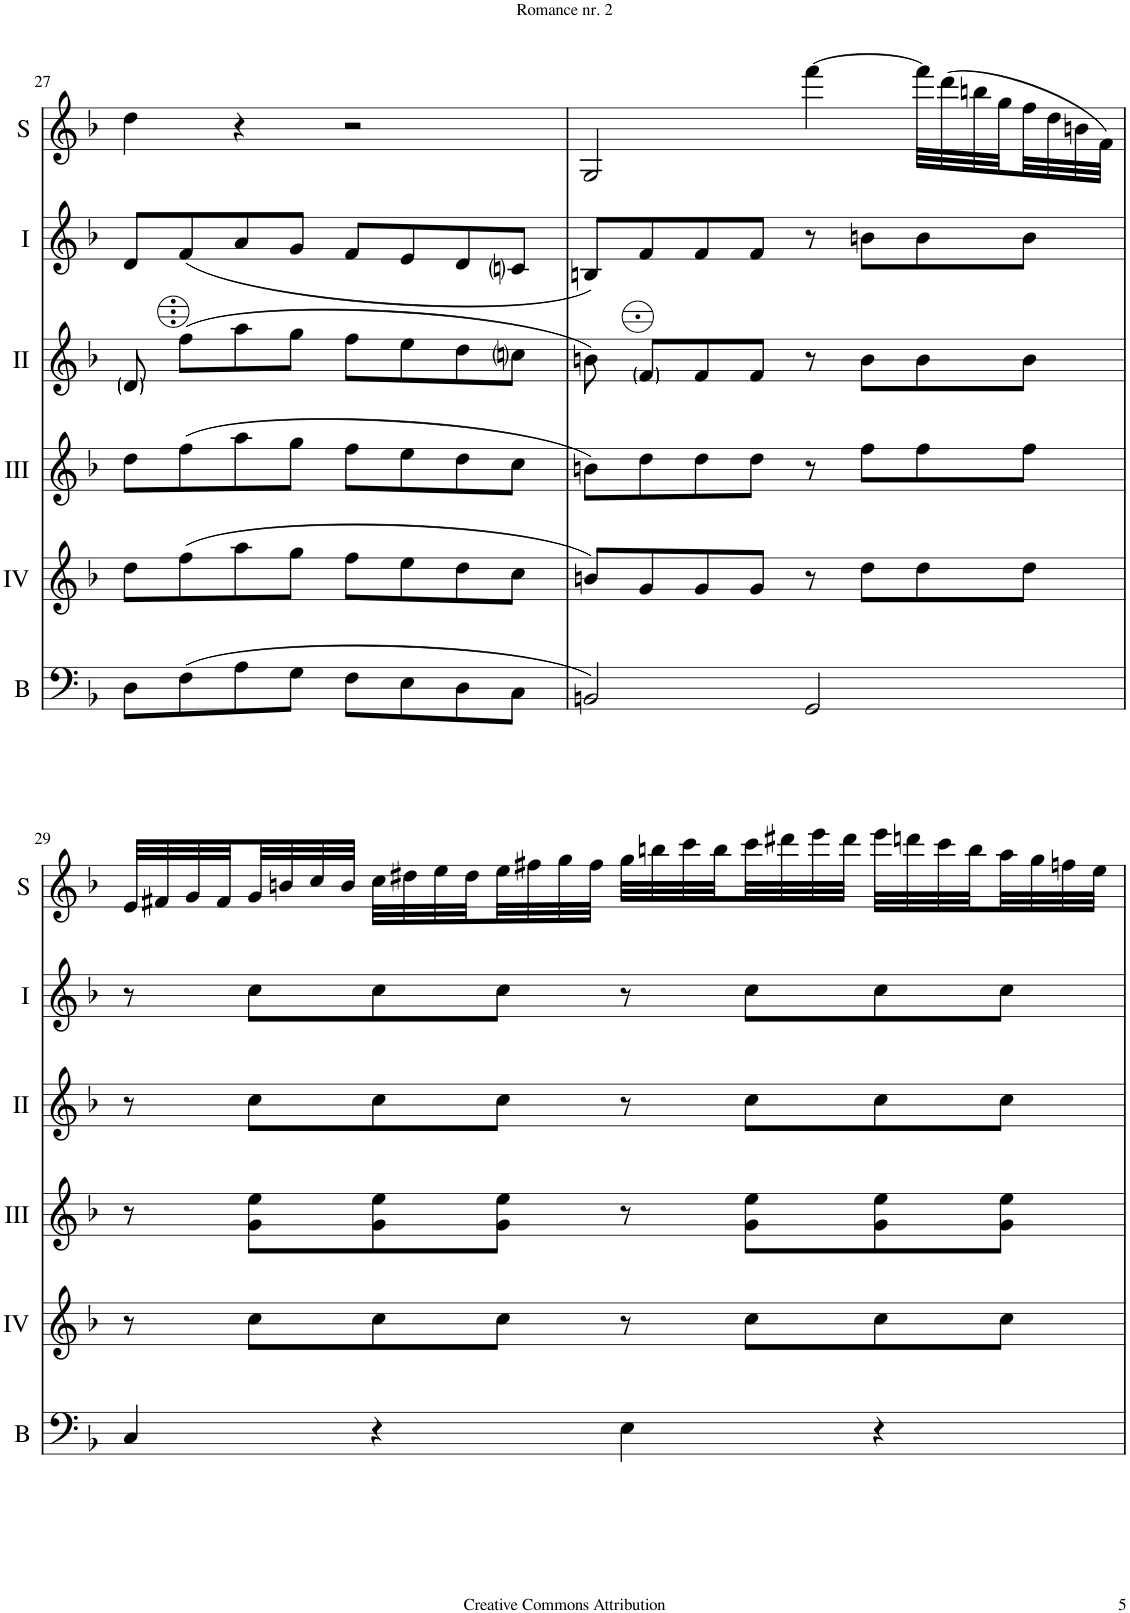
**kern	**kern	**kern	**kern	**kern	**kern
*part6	*part5	*part4	*part3	*part2	*part1
*staff6	*staff5	*staff4	*staff3	*staff2	*staff1
*I"Bass	*I"Acc. 4	*I"Acc. 3	*I"Acc. 2	*I"Acc. 1	*I"Solo
*I'B	*	*	*	*	*I'S
!!LO:PB:g=z
*clefF4	*clefG2	*clefG2	*clefG2	*clefG2	*clefG2
*Trd7c12	*Trd7c12	*Trd7c12	*	*	*
*k[b-]	*k[b-]	*k[b-]	*k[b-]	*k[b-]	*k[b-]
*M4/4	*M4/4	*M4/4	*M4/4	*M4/4	*M4/4
*met(c)	*met(c)	*met(c)	*met(c)	*met(c)	*met(c)
=27	=27	=27	=27	=27	=27
8D\L	8dd\L	8dd\L	8d/	8d/L	4dd\
(8F\	(8ff\	(8ff\	(8f\L	(8f/	.
8A\	8aa\	8aa\	8a\	8a/	4r
8G\J	8gg\J	8gg\J	8g\J	8g/J	.
8F\L	8ff\L	8ff\L	8f\L	8f/L	2r
8E\	8ee\	8ee\	8e\	8e/	.
8D\	8dd\	8dd\	8d\	8d/	.
8C\J	8cc\J	8cc\J	8cni\J	8cni/J	.
=28	=28	=28	=28	=28	=28
2BBn/)	8bn/L)	8bn\L)	8Bn\)	8Bn/L)	2G/
.	8g/	8dd\	8f/L	8f/	.
.	8g/	8dd\	8f/	8f/	.
.	8g/J	8dd\J	8f/J	8f/J	.
2GG/	8r	8r	8r	8r	[4fff\
.	8dd\L	8ff\L	8b\L	8bn\L	.
.	8dd\	8ff\	8b\	8b\	32fff\LLL]
.	.	.	.	.	(32ddd\
.	.	.	.	.	32bbn\
.	.	.	.	.	32gg\
.	8dd\J	8ff\J	8b\J	8b\J	32ff\
.	.	.	.	.	32dd\
.	.	.	.	.	32bn\
.	.	.	.	.	32f\JJJ)
!!LO:LB:g=z
=29	=29	=29	=29	=29	=29
4C/	8r	8r	8r	8r	32e/LLL
.	.	.	.	.	32f#X/
.	.	.	.	.	32g/
.	.	.	.	.	32f#/
.	8cc\L	8g\ 8ee\L	8cc\L	8cc\L	32g/
.	.	.	.	.	32bn/
.	.	.	.	.	32cc/
.	.	.	.	.	32b/JJJ
4r	8cc\	8g\ 8ee\	8cc\	8cc\	32cc\LLL
.	.	.	.	.	32dd#X\
.	.	.	.	.	32ee\
.	.	.	.	.	32dd#\
.	8cc\J	8g\ 8ee\J	8cc\J	8cc\J	32ee\
.	.	.	.	.	32ff#X\
.	.	.	.	.	32gg\
.	.	.	.	.	32ff#\JJJ
4E\	8r	8r	8r	8r	32gg\LLL
.	.	.	.	.	32bbn\
.	.	.	.	.	32ccc\
.	.	.	.	.	32bb\
.	8cc\L	8g\ 8ee\L	8cc\L	8cc\L	32ccc\
.	.	.	.	.	32ddd#X\
.	.	.	.	.	32eee\
.	.	.	.	.	32ddd#\JJJ
4r	8cc\	8g\ 8ee\	8cc\	8cc\	32eee\LLL
.	.	.	.	.	32dddn\
.	.	.	.	.	32ccc\
.	.	.	.	.	32bb\
.	8cc\J	8g\ 8ee\J	8cc\J	8cc\J	32aa\
.	.	.	.	.	32gg\
.	.	.	.	.	32ffn\
.	.	.	.	.	32ee\JJJ
=	=	=	=	=	=
*-	*-	*-	*-	*-	*-
